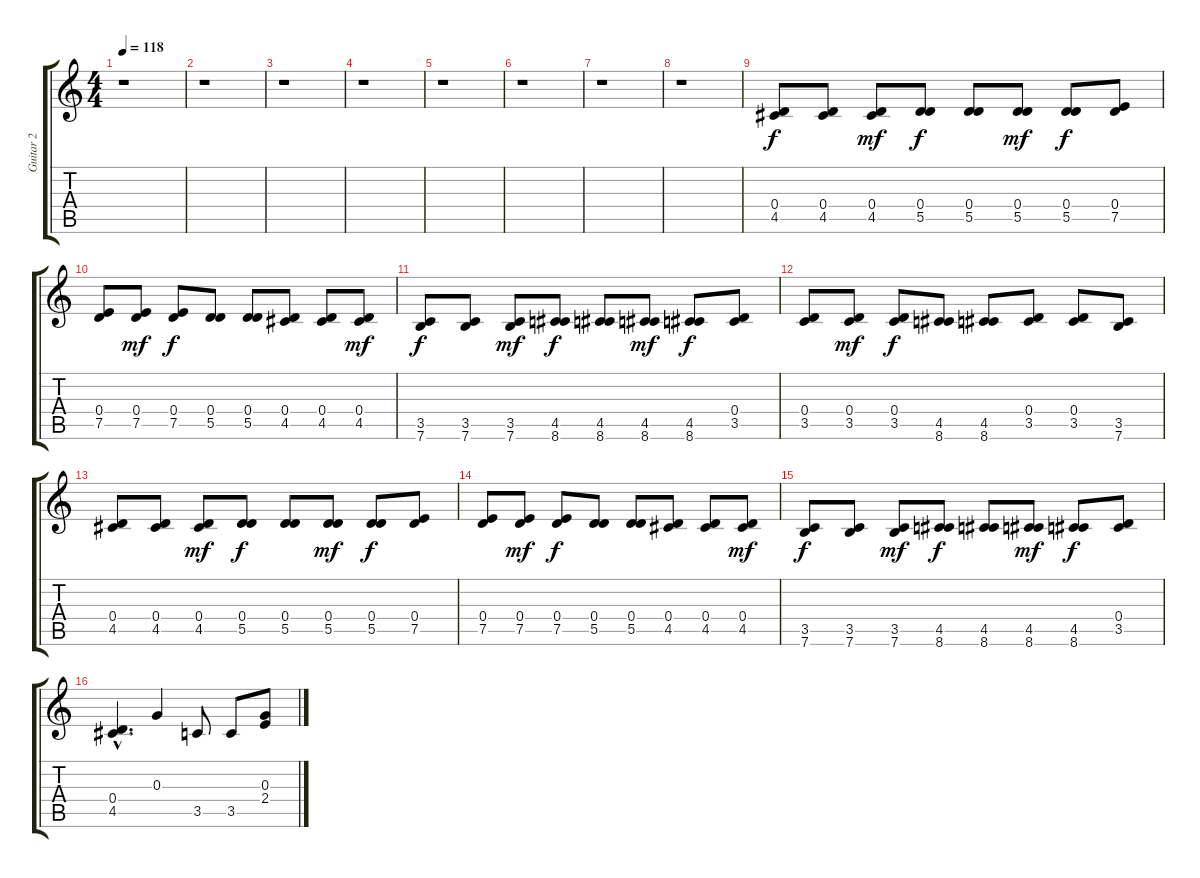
\track ("Guitar 2" "Guitar 2") {instrument acousticguitarnylon}
\staff {score tabs}
\tuning (E4 B3 G3 D3 A2 E2) {hide}
\ts (4 4)
\tempo 118
\clef g2
\ks c
r.1{dy f} |
r.1 |
r.1 |
r.1 |
r.1 |
r.1 |
r.1 |
r.1 |
(0.4 4.5).8{instrument acousticguitarnylon} (0.4 4.5).8 (0.4 4.5).8{dy mf} (0.4 5.5).8{dy f} (0.4 5.5).8 (0.4 5.5).8{dy mf} (0.4 5.5).8{dy f} (0.4 7.5).8 |
(0.4 7.5).8 (0.4 7.5).8{dy mf} (0.4 7.5).8{dy f} (0.4 5.5).8 (0.4 5.5).8 (0.4 4.5).8 (0.4 4.5).8 (0.4 4.5).8{dy mf} |
(3.5 7.6).8{dy f} (3.5 7.6).8 (3.5 7.6).8{dy mf} (4.5 8.6).8{dy f} (4.5 8.6).8 (4.5 8.6).8{dy mf} (4.5 8.6).8{dy f} (0.4 3.5).8 |
(0.4 3.5).8 (0.4 3.5).8{dy mf} (0.4 3.5).8{dy f} (4.5 8.6).8 (4.5 8.6).8 (0.4 3.5).8 (0.4 3.5).8 (3.5 7.6).8 |
(0.4 4.5).8 (0.4 4.5).8 (0.4 4.5).8{dy mf} (0.4 5.5).8{dy f} (0.4 5.5).8 (0.4 5.5).8{dy mf} (0.4 5.5).8{dy f} (0.4 7.5).8 |
(0.4 7.5).8 (0.4 7.5).8{dy mf} (0.4 7.5).8{dy f} (0.4 5.5).8 (0.4 5.5).8 (0.4 4.5).8 (0.4 4.5).8 (0.4 4.5).8{dy mf} |
(3.5 7.6).8{dy f} (3.5 7.6).8 (3.5 7.6).8{dy mf} (4.5 8.6).8{dy f} (4.5 8.6).8 (4.5 8.6).8{dy mf} (4.5 8.6).8{dy f} (0.4 3.5).8 |
(0.4{hac} 4.5{hac}).4{d} 0.3.4 3.5.8 3.5.8 (0.3 2.4).8
